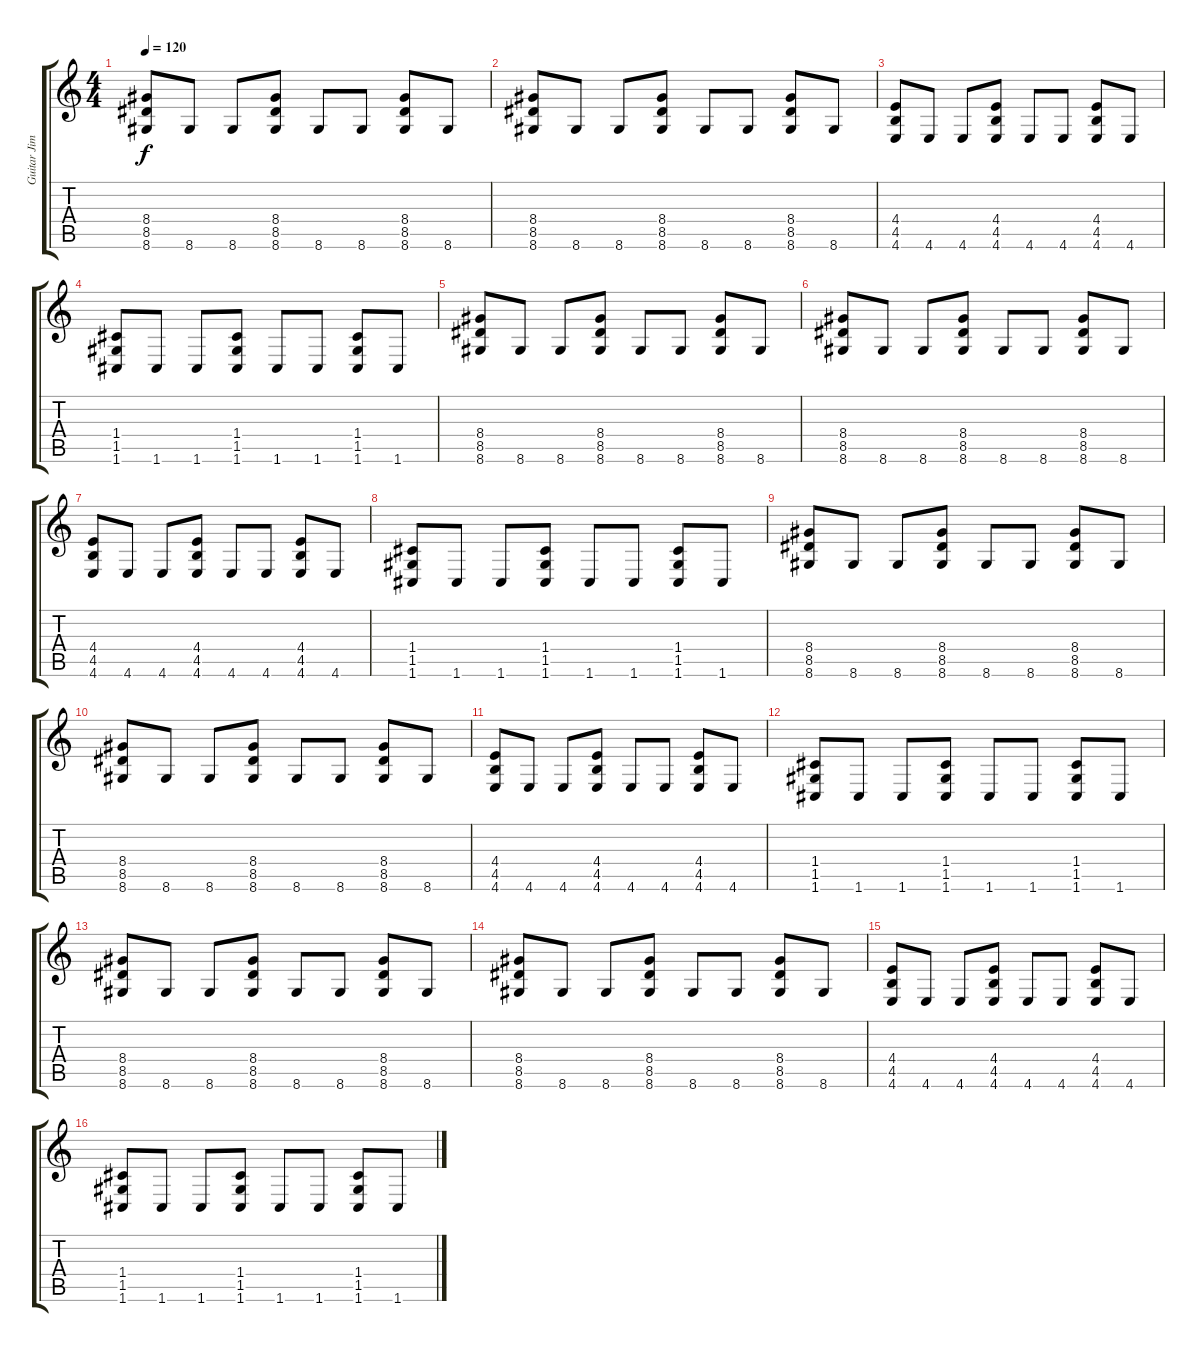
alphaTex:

\track ("Guitar Jimm" "Guitar Jim") {instrument distortionguitar}
\staff {score tabs}
\tuning (D4 A3 F3 C3 G2 C2) {hide}
\ts (4 4)
\tempo 120
\clef g2
\ks c
(8.4 8.5 8.6).8{dy f} 8.6.8 8.6.8 (8.4 8.5 8.6).8 8.6.8 8.6.8 (8.4 8.5 8.6).8 8.6.8 |
(8.4 8.5 8.6).8 8.6.8 8.6.8 (8.4 8.5 8.6).8 8.6.8 8.6.8 (8.4 8.5 8.6).8 8.6.8 |
(4.4 4.5 4.6).8 4.6.8 4.6.8 (4.4 4.5 4.6).8 4.6.8 4.6.8 (4.4 4.5 4.6).8 4.6.8 |
(1.4 1.5 1.6).8 1.6.8 1.6.8 (1.4 1.5 1.6).8 1.6.8 1.6.8 (1.4 1.5 1.6).8 1.6.8 |
(8.4 8.5 8.6).8 8.6.8 8.6.8 (8.4 8.5 8.6).8 8.6.8 8.6.8 (8.4 8.5 8.6).8 8.6.8 |
(8.4 8.5 8.6).8 8.6.8 8.6.8 (8.4 8.5 8.6).8 8.6.8 8.6.8 (8.4 8.5 8.6).8 8.6.8 |
(4.4 4.5 4.6).8 4.6.8 4.6.8 (4.4 4.5 4.6).8 4.6.8 4.6.8 (4.4 4.5 4.6).8 4.6.8 |
(1.4 1.5 1.6).8 1.6.8 1.6.8 (1.4 1.5 1.6).8 1.6.8 1.6.8 (1.4 1.5 1.6).8 1.6.8 |
(8.4 8.5 8.6).8 8.6.8 8.6.8 (8.4 8.5 8.6).8 8.6.8 8.6.8 (8.4 8.5 8.6).8 8.6.8 |
(8.4 8.5 8.6).8 8.6.8 8.6.8 (8.4 8.5 8.6).8 8.6.8 8.6.8 (8.4 8.5 8.6).8 8.6.8 |
(4.4 4.5 4.6).8 4.6.8 4.6.8 (4.4 4.5 4.6).8 4.6.8 4.6.8 (4.4 4.5 4.6).8 4.6.8 |
(1.4 1.5 1.6).8 1.6.8 1.6.8 (1.4 1.5 1.6).8 1.6.8 1.6.8 (1.4 1.5 1.6).8 1.6.8 |
(8.4 8.5 8.6).8 8.6.8 8.6.8 (8.4 8.5 8.6).8 8.6.8 8.6.8 (8.4 8.5 8.6).8 8.6.8 |
(8.4 8.5 8.6).8 8.6.8 8.6.8 (8.4 8.5 8.6).8 8.6.8 8.6.8 (8.4 8.5 8.6).8 8.6.8 |
(4.4 4.5 4.6).8 4.6.8 4.6.8 (4.4 4.5 4.6).8 4.6.8 4.6.8 (4.4 4.5 4.6).8 4.6.8 |
(1.4 1.5 1.6).8 1.6.8 1.6.8 (1.4 1.5 1.6).8 1.6.8 1.6.8 (1.4 1.5 1.6).8 1.6.8
